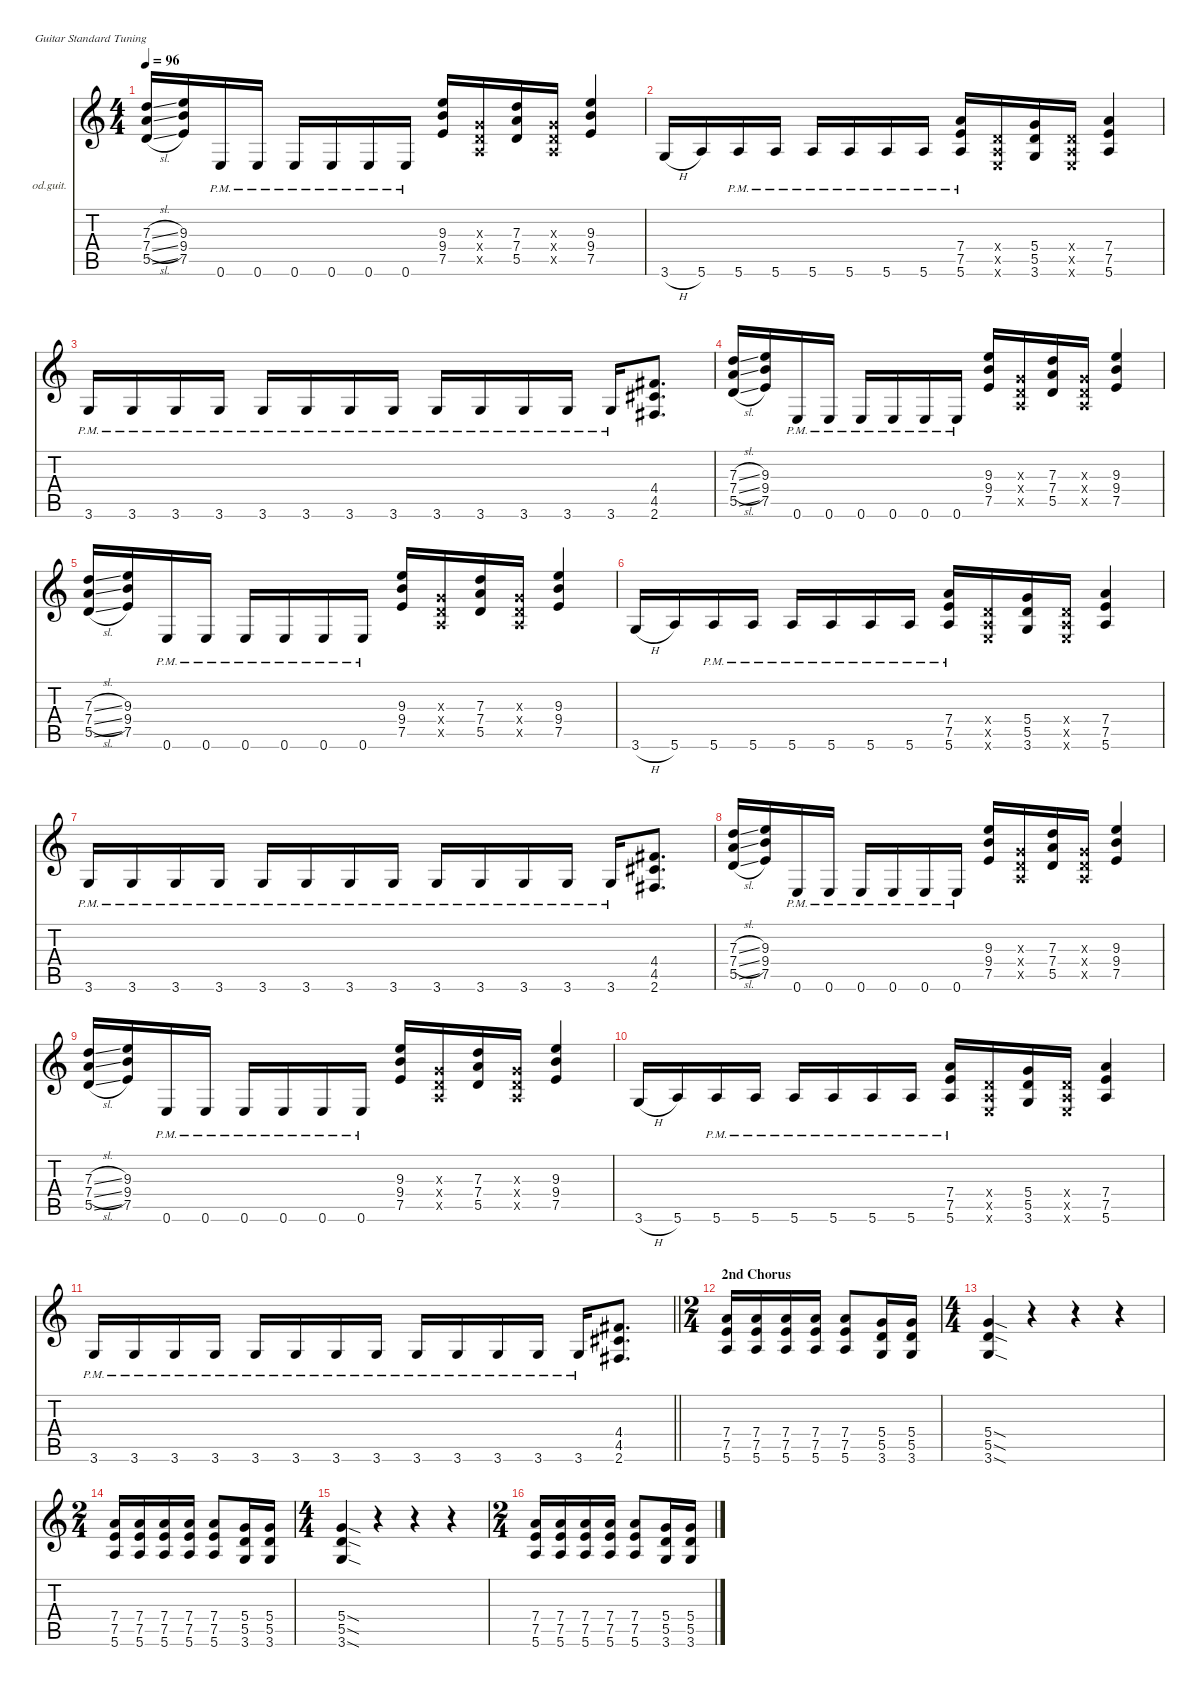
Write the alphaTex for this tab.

\defaultSystemsLayout 4
\hideDynamics
\bracketExtendMode nobrackets
\firstSystemTrackNameOrientation horizontal
\otherSystemsTrackNameOrientation horizontal
\track ("Guitar 2" "od.guit.") {instrument overdrivenguitar}
\staff {score tabs}
\tuning (E4 B3 G3 D3 A2 E2)
\ts (4 4)
\tempo 96
\clef g2
\ks c
(7.3{sl} 7.4{sl} 5.5{sl}).16{dy f} (9.3 9.4 7.5).16 0.6{pm}.16 0.6{pm}.16 0.6{pm}.16 0.6{pm}.16 0.6{pm}.16 0.6{pm}.16 (9.3 9.4 7.5).16 (0.3{x} 0.4{x} 0.5{x}).16 (7.3 7.4 5.5).16 (0.3{x} 0.4{x} 0.5{x}).16 (9.3 9.4 7.5).4 |
3.6{h}.16 5.6.16 5.6{pm}.16 5.6{pm}.16 5.6{pm}.16 5.6{pm}.16 5.6{pm}.16 5.6{pm}.16 (7.4 7.5 5.6{pm}).16 (0.4{x} 0.5{x} 0.6{x}).16 (5.4 5.5 3.6).16 (0.4{x} 0.5{x} 0.6{x}).16 (7.4 7.5 5.6).4 |
3.6{pm}.16 3.6{pm}.16 3.6{pm}.16 3.6{pm}.16 3.6{pm}.16 3.6{pm}.16 3.6{pm}.16 3.6{pm}.16 3.6{pm}.16 3.6{pm}.16 3.6{pm}.16 3.6{pm}.16 3.6{pm}.16 (4.4{acc #} 4.5{acc #} 2.6{acc #}).8{d} |
(7.3{sl} 7.4{sl} 5.5{sl}).16 (9.3 9.4 7.5).16 0.6{pm}.16 0.6{pm}.16 0.6{pm}.16 0.6{pm}.16 0.6{pm}.16 0.6{pm}.16 (9.3 9.4 7.5).16 (0.3{x} 0.4{x} 0.5{x}).16 (7.3 7.4 5.5).16 (0.3{x} 0.4{x} 0.5{x}).16 (9.3 9.4 7.5).4 |
(7.3{sl} 7.4{sl} 5.5{sl}).16 (9.3 9.4 7.5).16 0.6{pm}.16 0.6{pm}.16 0.6{pm}.16 0.6{pm}.16 0.6{pm}.16 0.6{pm}.16 (9.3 9.4 7.5).16 (0.3{x} 0.4{x} 0.5{x}).16 (7.3 7.4 5.5).16 (0.3{x} 0.4{x} 0.5{x}).16 (9.3 9.4 7.5).4 |
3.6{h}.16 5.6.16 5.6{pm}.16 5.6{pm}.16 5.6{pm}.16 5.6{pm}.16 5.6{pm}.16 5.6{pm}.16 (7.4 7.5 5.6{pm}).16 (0.4{x} 0.5{x} 0.6{x}).16 (5.4 5.5 3.6).16 (0.4{x} 0.5{x} 0.6{x}).16 (7.4 7.5 5.6).4 |
3.6{pm}.16 3.6{pm}.16 3.6{pm}.16 3.6{pm}.16 3.6{pm}.16 3.6{pm}.16 3.6{pm}.16 3.6{pm}.16 3.6{pm}.16 3.6{pm}.16 3.6{pm}.16 3.6{pm}.16 3.6{pm}.16 (4.4{acc #} 4.5{acc #} 2.6{acc #}).8{d} |
(7.3{sl} 7.4{sl} 5.5{sl}).16 (9.3 9.4 7.5).16 0.6{pm}.16 0.6{pm}.16 0.6{pm}.16 0.6{pm}.16 0.6{pm}.16 0.6{pm}.16 (9.3 9.4 7.5).16 (0.3{x} 0.4{x} 0.5{x}).16 (7.3 7.4 5.5).16 (0.3{x} 0.4{x} 0.5{x}).16 (9.3 9.4 7.5).4 |
(7.3{sl} 7.4{sl} 5.5{sl}).16 (9.3 9.4 7.5).16 0.6{pm}.16 0.6{pm}.16 0.6{pm}.16 0.6{pm}.16 0.6{pm}.16 0.6{pm}.16 (9.3 9.4 7.5).16 (0.3{x} 0.4{x} 0.5{x}).16 (7.3 7.4 5.5).16 (0.3{x} 0.4{x} 0.5{x}).16 (9.3 9.4 7.5).4 |
3.6{h}.16 5.6.16 5.6{pm}.16 5.6{pm}.16 5.6{pm}.16 5.6{pm}.16 5.6{pm}.16 5.6{pm}.16 (7.4 7.5 5.6{pm}).16 (0.4{x} 0.5{x} 0.6{x}).16 (5.4 5.5 3.6).16 (0.4{x} 0.5{x} 0.6{x}).16 (7.4 7.5 5.6).4 |
\barLineRight lightlight
3.6{pm}.16 3.6{pm}.16 3.6{pm}.16 3.6{pm}.16 3.6{pm}.16 3.6{pm}.16 3.6{pm}.16 3.6{pm}.16 3.6{pm}.16 3.6{pm}.16 3.6{pm}.16 3.6{pm}.16 3.6{pm}.16 (4.4{acc #} 4.5{acc #} 2.6{acc #}).8{d} |
\ts (2 4)
\beaming (8 2 2)
\section ("" "2nd Chorus")
(7.4 7.5 5.6).16 (7.4 7.5 5.6).16 (7.4 7.5 5.6).16 (7.4 7.5 5.6).16 (7.4 7.5 5.6).8 (5.4 5.5 3.6).16 (5.4 5.5 3.6).16 |
\ts (4 4)
\beaming (8 2 2 2 2)
(5.4{sod} 5.5{sod} 3.6{sod}).4 r.4 r.4 r.4 |
\ts (2 4)
\beaming (8 2 2)
(7.4 7.5 5.6).16 (7.4 7.5 5.6).16 (7.4 7.5 5.6).16 (7.4 7.5 5.6).16 (7.4 7.5 5.6).8 (5.4 5.5 3.6).16 (5.4 5.5 3.6).16 |
\ts (4 4)
\beaming (8 2 2 2 2)
(5.4{sod} 5.5{sod} 3.6{sod}).4 r.4 r.4 r.4 |
\ts (2 4)
\beaming (8 2 2)
(7.4 7.5 5.6).16 (7.4 7.5 5.6).16 (7.4 7.5 5.6).16 (7.4 7.5 5.6).16 (7.4 7.5 5.6).8 (5.4 5.5 3.6).16 (5.4 5.5 3.6).16
